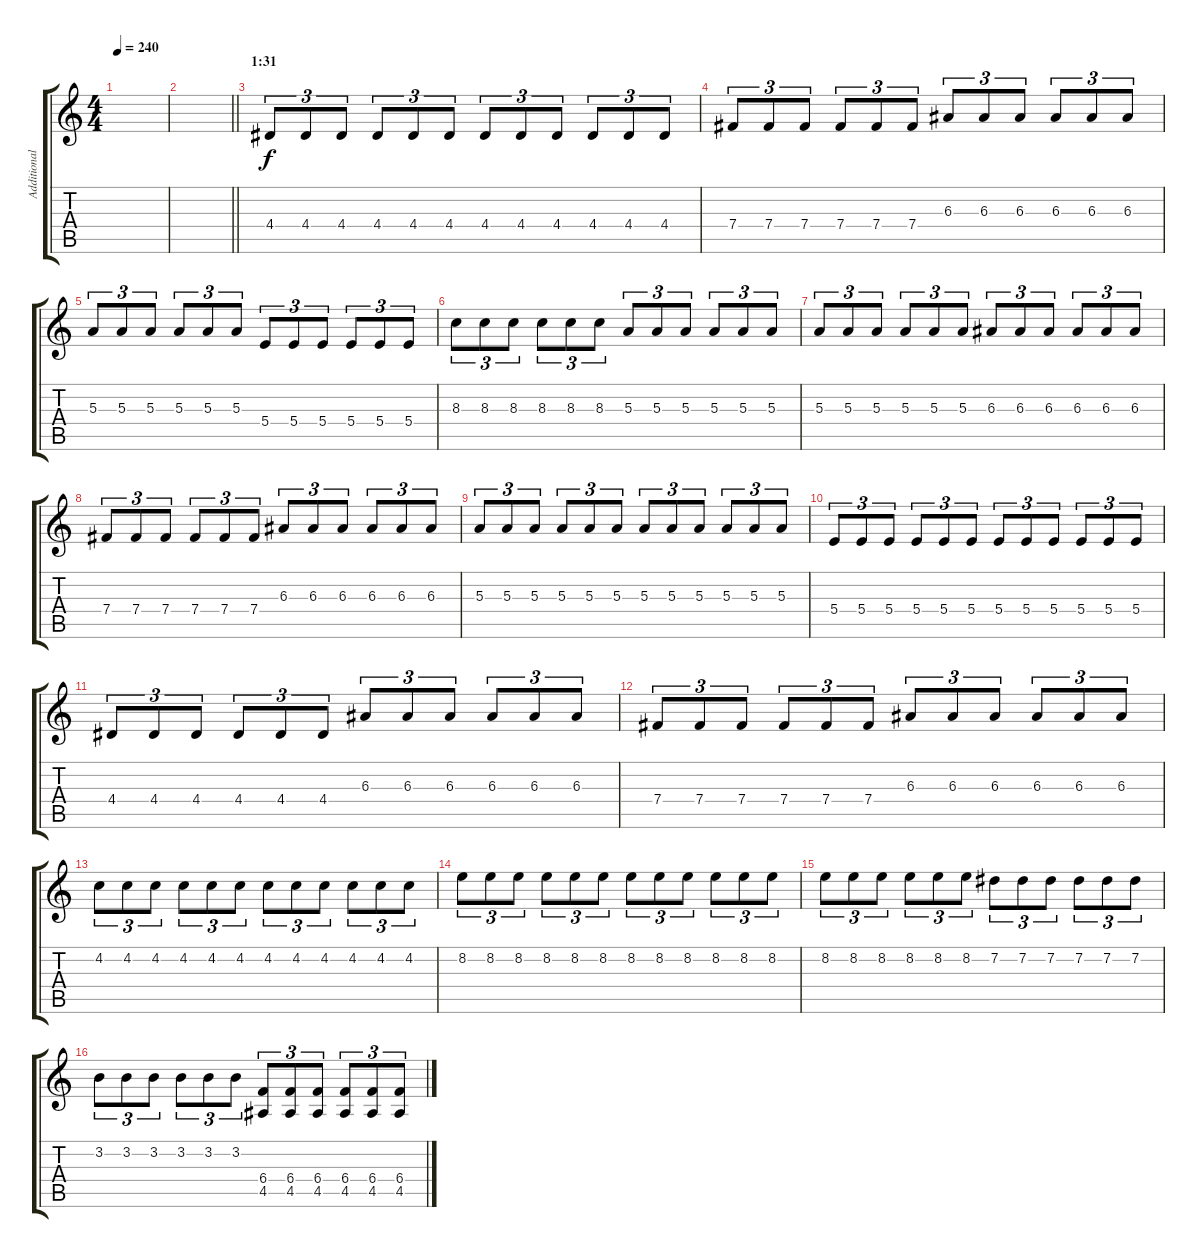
\track ("Additional guitar" "Additional") {instrument overdrivenguitar}
\staff {score tabs}
\tuning (Db4 Ab3 E3 B2 Gb2 Db2) {hide}
\ts (4 4)
\tempo 240
\clef g2
\ks c
|
\barLineRight lightlight
|
\section ("" "1:31")
4.4.8{tu (3 2) volume 11 instrument overdrivenguitar} 4.4.8{tu (3 2)} 4.4.8{tu (3 2)} 4.4.8{tu (3 2)} 4.4.8{tu (3 2)} 4.4.8{tu (3 2)} 4.4.8{tu (3 2)} 4.4.8{tu (3 2)} 4.4.8{tu (3 2)} 4.4.8{tu (3 2)} 4.4.8{tu (3 2)} 4.4.8{tu (3 2)} |
7.4.8{tu (3 2)} 7.4.8{tu (3 2)} 7.4.8{tu (3 2)} 7.4.8{tu (3 2)} 7.4.8{tu (3 2)} 7.4.8{tu (3 2)} 6.3.8{tu (3 2)} 6.3.8{tu (3 2)} 6.3.8{tu (3 2)} 6.3.8{tu (3 2)} 6.3.8{tu (3 2)} 6.3.8{tu (3 2)} |
5.3.8{tu (3 2)} 5.3.8{tu (3 2)} 5.3.8{tu (3 2)} 5.3.8{tu (3 2)} 5.3.8{tu (3 2)} 5.3.8{tu (3 2)} 5.4.8{tu (3 2)} 5.4.8{tu (3 2)} 5.4.8{tu (3 2)} 5.4.8{tu (3 2)} 5.4.8{tu (3 2)} 5.4.8{tu (3 2)} |
8.3.8{tu (3 2)} 8.3.8{tu (3 2)} 8.3.8{tu (3 2)} 8.3.8{tu (3 2)} 8.3.8{tu (3 2)} 8.3.8{tu (3 2)} 5.3.8{tu (3 2)} 5.3.8{tu (3 2)} 5.3.8{tu (3 2)} 5.3.8{tu (3 2)} 5.3.8{tu (3 2)} 5.3.8{tu (3 2)} |
5.3.8{tu (3 2)} 5.3.8{tu (3 2)} 5.3.8{tu (3 2)} 5.3.8{tu (3 2)} 5.3.8{tu (3 2)} 5.3.8{tu (3 2)} 6.3.8{tu (3 2)} 6.3.8{tu (3 2)} 6.3.8{tu (3 2)} 6.3.8{tu (3 2)} 6.3.8{tu (3 2)} 6.3.8{tu (3 2)} |
7.4.8{tu (3 2)} 7.4.8{tu (3 2)} 7.4.8{tu (3 2)} 7.4.8{tu (3 2)} 7.4.8{tu (3 2)} 7.4.8{tu (3 2)} 6.3.8{tu (3 2)} 6.3.8{tu (3 2)} 6.3.8{tu (3 2)} 6.3.8{tu (3 2)} 6.3.8{tu (3 2)} 6.3.8{tu (3 2)} |
5.3.8{tu (3 2)} 5.3.8{tu (3 2)} 5.3.8{tu (3 2)} 5.3.8{tu (3 2)} 5.3.8{tu (3 2)} 5.3.8{tu (3 2)} 5.3.8{tu (3 2)} 5.3.8{tu (3 2)} 5.3.8{tu (3 2)} 5.3.8{tu (3 2)} 5.3.8{tu (3 2)} 5.3.8{tu (3 2)} |
5.4.8{tu (3 2)} 5.4.8{tu (3 2)} 5.4.8{tu (3 2)} 5.4.8{tu (3 2)} 5.4.8{tu (3 2)} 5.4.8{tu (3 2)} 5.4.8{tu (3 2)} 5.4.8{tu (3 2)} 5.4.8{tu (3 2)} 5.4.8{tu (3 2)} 5.4.8{tu (3 2)} 5.4.8{tu (3 2)} |
4.4.8{tu (3 2)} 4.4.8{tu (3 2)} 4.4.8{tu (3 2)} 4.4.8{tu (3 2)} 4.4.8{tu (3 2)} 4.4.8{tu (3 2)} 6.3.8{tu (3 2)} 6.3.8{tu (3 2)} 6.3.8{tu (3 2)} 6.3.8{tu (3 2)} 6.3.8{tu (3 2)} 6.3.8{tu (3 2)} |
7.4.8{tu (3 2)} 7.4.8{tu (3 2)} 7.4.8{tu (3 2)} 7.4.8{tu (3 2)} 7.4.8{tu (3 2)} 7.4.8{tu (3 2)} 6.3.8{tu (3 2)} 6.3.8{tu (3 2)} 6.3.8{tu (3 2)} 6.3.8{tu (3 2)} 6.3.8{tu (3 2)} 6.3.8{tu (3 2)} |
4.2.8{tu (3 2)} 4.2.8{tu (3 2)} 4.2.8{tu (3 2)} 4.2.8{tu (3 2)} 4.2.8{tu (3 2)} 4.2.8{tu (3 2)} 4.2.8{tu (3 2)} 4.2.8{tu (3 2)} 4.2.8{tu (3 2)} 4.2.8{tu (3 2)} 4.2.8{tu (3 2)} 4.2.8{tu (3 2)} |
8.2.8{tu (3 2)} 8.2.8{tu (3 2)} 8.2.8{tu (3 2)} 8.2.8{tu (3 2)} 8.2.8{tu (3 2)} 8.2.8{tu (3 2)} 8.2.8{tu (3 2)} 8.2.8{tu (3 2)} 8.2.8{tu (3 2)} 8.2.8{tu (3 2)} 8.2.8{tu (3 2)} 8.2.8{tu (3 2)} |
8.2.8{tu (3 2)} 8.2.8{tu (3 2)} 8.2.8{tu (3 2)} 8.2.8{tu (3 2)} 8.2.8{tu (3 2)} 8.2.8{tu (3 2)} 7.2.8{tu (3 2)} 7.2.8{tu (3 2)} 7.2.8{tu (3 2)} 7.2.8{tu (3 2)} 7.2.8{tu (3 2)} 7.2.8{tu (3 2)} |
3.2.8{tu (3 2)} 3.2.8{tu (3 2)} 3.2.8{tu (3 2)} 3.2.8{tu (3 2)} 3.2.8{tu (3 2)} 3.2.8{tu (3 2)} (6.4 4.5).8{tu (3 2)} (6.4 4.5).8{tu (3 2)} (6.4 4.5).8{tu (3 2)} (6.4 4.5).8{tu (3 2)} (6.4 4.5).8{tu (3 2)} (6.4 4.5).8{tu (3 2)}
